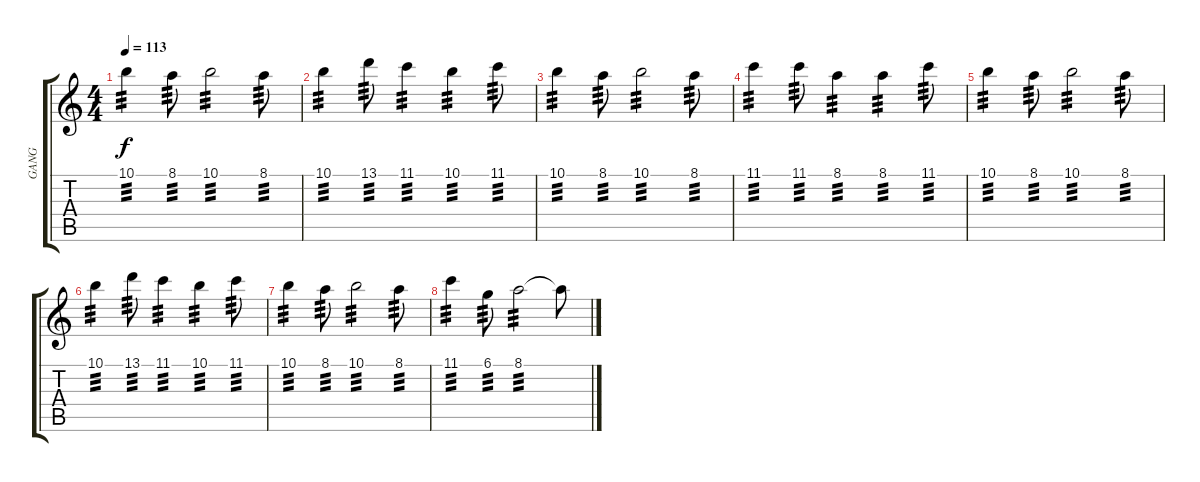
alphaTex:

\track ("GANG" "GANG") {instrument distortionguitar}
\staff {score tabs}
\tuning (Db4 Ab3 E3 B2 Gb2 B1) {hide}
\ts (4 4)
\tempo 113
\clef g2
\ks c
10.1.4{tp 3 dy f} 8.1.8{tp 3} 10.1.2{tp 3} 8.1.8{tp 3} |
10.1.4{tp 3} 13.1.8{tp 3} 11.1.4{tp 3} 10.1.4{tp 3} 11.1.8{tp 3} |
10.1.4{tp 3} 8.1.8{tp 3} 10.1.2{tp 3} 8.1.8{tp 3} |
11.1.4{tp 3} 11.1.8{tp 3} 8.1.4{tp 3} 8.1.4{tp 3} 11.1.8{tp 3} |
10.1.4{tp 3} 8.1.8{tp 3} 10.1.2{tp 3} 8.1.8{tp 3} |
10.1.4{tp 3} 13.1.8{tp 3} 11.1.4{tp 3} 10.1.4{tp 3} 11.1.8{tp 3} |
10.1.4{tp 3} 8.1.8{tp 3} 10.1.2{tp 3} 8.1.8{tp 3} |
11.1.4{tp 3} 6.1.8{tp 3} 8.1.2{tp 3} 8.1{t}.8
